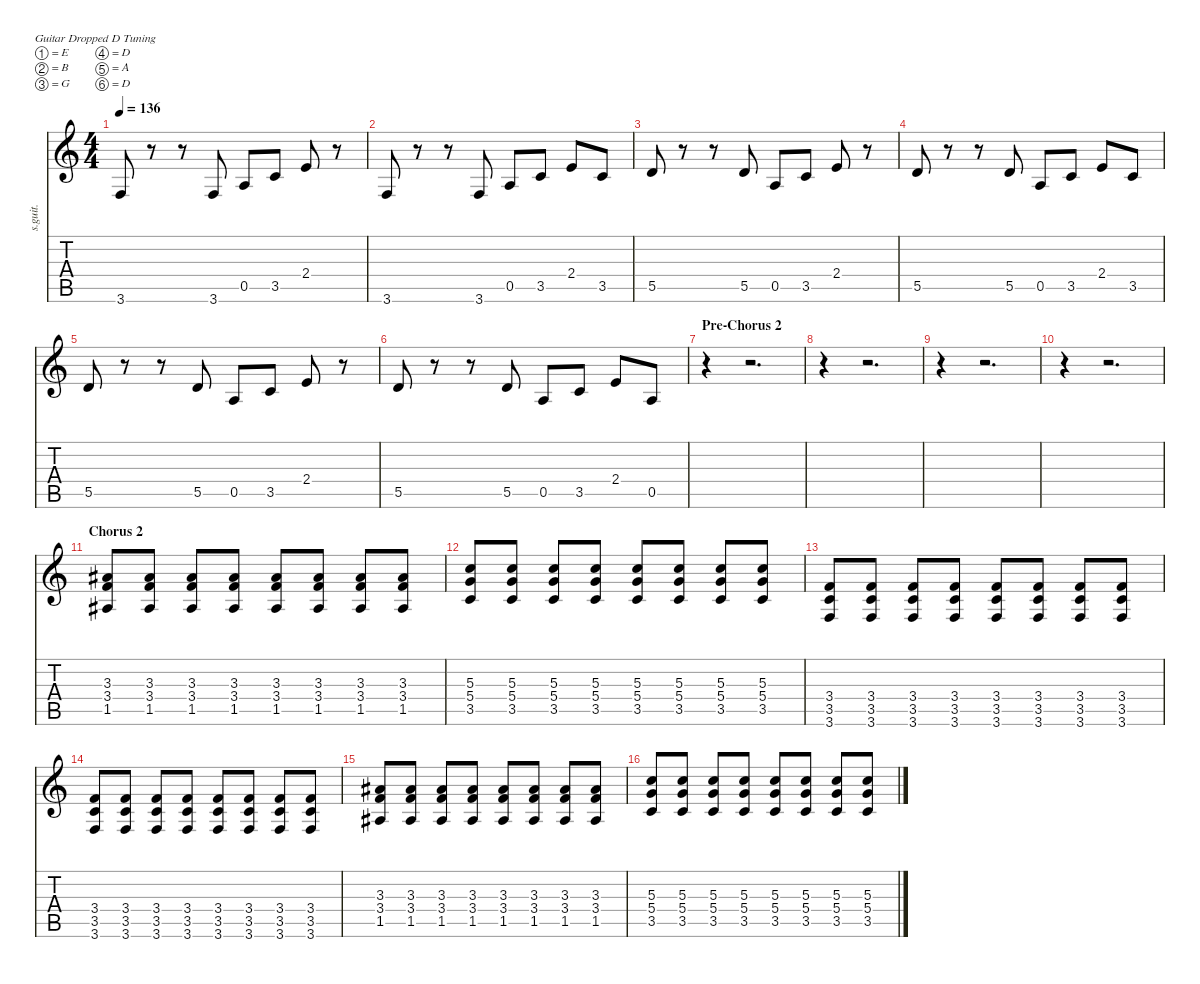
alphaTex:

\defaultSystemsLayout 4
\hideDynamics
\bracketExtendMode nobrackets
\track ("Taylor York - Rhythm" "s.guit.") {instrument distortionguitar}
\staff {score tabs}
\tuning (E4 B3 G3 D3 A2 D2)
\ts (4 4)
\tempo 136
\clef g2
\ks c
3.6.8{lyrics (0 "") lyrics (1 "") lyrics (2 "") lyrics (3 "") lyrics (4 "") dy f} r.8 r.8 3.6.8{lyrics (0 "") lyrics (1 "") lyrics (2 "") lyrics (3 "") lyrics (4 "")} 0.5.8{lyrics (0 "") lyrics (1 "") lyrics (2 "") lyrics (3 "") lyrics (4 "")} 3.5.8{lyrics (0 "") lyrics (1 "") lyrics (2 "") lyrics (3 "") lyrics (4 "")} 2.4.8{lyrics (0 "") lyrics (1 "") lyrics (2 "") lyrics (3 "") lyrics (4 "")} r.8 |
3.6.8{lyrics (0 "") lyrics (1 "") lyrics (2 "") lyrics (3 "") lyrics (4 "")} r.8 r.8 3.6.8{lyrics (0 "") lyrics (1 "") lyrics (2 "") lyrics (3 "") lyrics (4 "")} 0.5.8{lyrics (0 "") lyrics (1 "") lyrics (2 "") lyrics (3 "") lyrics (4 "")} 3.5.8{lyrics (0 "") lyrics (1 "") lyrics (2 "") lyrics (3 "") lyrics (4 "")} 2.4.8{lyrics (0 "") lyrics (1 "") lyrics (2 "") lyrics (3 "") lyrics (4 "")} 3.5.8{lyrics (0 "") lyrics (1 "") lyrics (2 "") lyrics (3 "") lyrics (4 "")} |
5.5.8{lyrics (0 "") lyrics (1 "") lyrics (2 "") lyrics (3 "") lyrics (4 "")} r.8 r.8 5.5.8{lyrics (0 "") lyrics (1 "") lyrics (2 "") lyrics (3 "") lyrics (4 "")} 0.5.8{lyrics (0 "") lyrics (1 "") lyrics (2 "") lyrics (3 "") lyrics (4 "")} 3.5.8{lyrics (0 "") lyrics (1 "") lyrics (2 "") lyrics (3 "") lyrics (4 "")} 2.4.8{lyrics (0 "") lyrics (1 "") lyrics (2 "") lyrics (3 "") lyrics (4 "")} r.8 |
5.5.8{lyrics (0 "") lyrics (1 "") lyrics (2 "") lyrics (3 "") lyrics (4 "")} r.8 r.8 5.5.8{lyrics (0 "") lyrics (1 "") lyrics (2 "") lyrics (3 "") lyrics (4 "")} 0.5.8{lyrics (0 "") lyrics (1 "") lyrics (2 "") lyrics (3 "") lyrics (4 "")} 3.5.8{lyrics (0 "") lyrics (1 "") lyrics (2 "") lyrics (3 "") lyrics (4 "")} 2.4.8{lyrics (0 "") lyrics (1 "") lyrics (2 "") lyrics (3 "") lyrics (4 "")} 3.5.8{lyrics (0 "") lyrics (1 "") lyrics (2 "") lyrics (3 "") lyrics (4 "")} |
5.5.8{lyrics (0 "") lyrics (1 "") lyrics (2 "") lyrics (3 "") lyrics (4 "")} r.8 r.8 5.5.8{lyrics (0 "") lyrics (1 "") lyrics (2 "") lyrics (3 "") lyrics (4 "")} 0.5.8{lyrics (0 "") lyrics (1 "") lyrics (2 "") lyrics (3 "") lyrics (4 "")} 3.5.8{lyrics (0 "") lyrics (1 "") lyrics (2 "") lyrics (3 "") lyrics (4 "")} 2.4.8{lyrics (0 "") lyrics (1 "") lyrics (2 "") lyrics (3 "") lyrics (4 "")} r.8 |
5.5.8{lyrics (0 "") lyrics (1 "") lyrics (2 "") lyrics (3 "") lyrics (4 "")} r.8 r.8 5.5.8{lyrics (0 "") lyrics (1 "") lyrics (2 "") lyrics (3 "") lyrics (4 "")} 0.5.8{lyrics (0 "") lyrics (1 "") lyrics (2 "") lyrics (3 "") lyrics (4 "")} 3.5.8{lyrics (0 "") lyrics (1 "") lyrics (2 "") lyrics (3 "") lyrics (4 "")} 2.4.8{lyrics (0 "") lyrics (1 "") lyrics (2 "") lyrics (3 "") lyrics (4 "")} 0.5.8{lyrics (0 "") lyrics (1 "") lyrics (2 "") lyrics (3 "") lyrics (4 "")} |
\section ("" "Pre-Chorus 2")
r.4 r.2{d} |
r.4 r.2{d} |
r.4 r.2{d} |
r.4 r.2{d} |
\section ("" "Chorus 2")
(3.3{acc #} 3.4 1.5{acc #}).8{lyrics (0 "") lyrics (1 "") lyrics (2 "") lyrics (3 "") lyrics (4 "")} (3.3{acc #} 3.4 1.5{acc #}).8{lyrics (0 "") lyrics (1 "") lyrics (2 "") lyrics (3 "") lyrics (4 "")} (3.3{acc #} 3.4 1.5{acc #}).8{lyrics (0 "") lyrics (1 "") lyrics (2 "") lyrics (3 "") lyrics (4 "")} (3.3{acc #} 3.4 1.5{acc #}).8{lyrics (0 "") lyrics (1 "") lyrics (2 "") lyrics (3 "") lyrics (4 "")} (3.3{acc #} 3.4 1.5{acc #}).8{lyrics (0 "") lyrics (1 "") lyrics (2 "") lyrics (3 "") lyrics (4 "")} (3.3{acc #} 3.4 1.5{acc #}).8{lyrics (0 "") lyrics (1 "") lyrics (2 "") lyrics (3 "") lyrics (4 "")} (3.3{acc #} 3.4 1.5{acc #}).8{lyrics (0 "") lyrics (1 "") lyrics (2 "") lyrics (3 "") lyrics (4 "")} (3.3{acc #} 3.4 1.5{acc #}).8{lyrics (0 "") lyrics (1 "") lyrics (2 "") lyrics (3 "") lyrics (4 "")} |
(5.3 5.4 3.5).8{lyrics (0 "") lyrics (1 "") lyrics (2 "") lyrics (3 "") lyrics (4 "")} (5.3 5.4 3.5).8{lyrics (0 "") lyrics (1 "") lyrics (2 "") lyrics (3 "") lyrics (4 "")} (5.3 5.4 3.5).8{lyrics (0 "") lyrics (1 "") lyrics (2 "") lyrics (3 "") lyrics (4 "")} (5.3 5.4 3.5).8{lyrics (0 "") lyrics (1 "") lyrics (2 "") lyrics (3 "") lyrics (4 "")} (5.3 5.4 3.5).8{lyrics (0 "") lyrics (1 "") lyrics (2 "") lyrics (3 "") lyrics (4 "")} (5.3 5.4 3.5).8{lyrics (0 "") lyrics (1 "") lyrics (2 "") lyrics (3 "") lyrics (4 "")} (5.3 5.4 3.5).8{lyrics (0 "") lyrics (1 "") lyrics (2 "") lyrics (3 "") lyrics (4 "")} (5.3 5.4 3.5).8{lyrics (0 "") lyrics (1 "") lyrics (2 "") lyrics (3 "") lyrics (4 "")} |
(3.4 3.5 3.6).8{lyrics (0 "") lyrics (1 "") lyrics (2 "") lyrics (3 "") lyrics (4 "")} (3.4 3.5 3.6).8{lyrics (0 "") lyrics (1 "") lyrics (2 "") lyrics (3 "") lyrics (4 "")} (3.4 3.5 3.6).8{lyrics (0 "") lyrics (1 "") lyrics (2 "") lyrics (3 "") lyrics (4 "")} (3.4 3.5 3.6).8{lyrics (0 "") lyrics (1 "") lyrics (2 "") lyrics (3 "") lyrics (4 "")} (3.4 3.5 3.6).8{lyrics (0 "") lyrics (1 "") lyrics (2 "") lyrics (3 "") lyrics (4 "")} (3.4 3.5 3.6).8{lyrics (0 "") lyrics (1 "") lyrics (2 "") lyrics (3 "") lyrics (4 "")} (3.4 3.5 3.6).8{lyrics (0 "") lyrics (1 "") lyrics (2 "") lyrics (3 "") lyrics (4 "")} (3.4 3.5 3.6).8{lyrics (0 "") lyrics (1 "") lyrics (2 "") lyrics (3 "") lyrics (4 "")} |
(3.4 3.5 3.6).8{lyrics (0 "") lyrics (1 "") lyrics (2 "") lyrics (3 "") lyrics (4 "")} (3.4 3.5 3.6).8{lyrics (0 "") lyrics (1 "") lyrics (2 "") lyrics (3 "") lyrics (4 "")} (3.4 3.5 3.6).8{lyrics (0 "") lyrics (1 "") lyrics (2 "") lyrics (3 "") lyrics (4 "")} (3.4 3.5 3.6).8{lyrics (0 "") lyrics (1 "") lyrics (2 "") lyrics (3 "") lyrics (4 "")} (3.4 3.5 3.6).8{lyrics (0 "") lyrics (1 "") lyrics (2 "") lyrics (3 "") lyrics (4 "")} (3.4 3.5 3.6).8{lyrics (0 "") lyrics (1 "") lyrics (2 "") lyrics (3 "") lyrics (4 "")} (3.4 3.5 3.6).8{lyrics (0 "") lyrics (1 "") lyrics (2 "") lyrics (3 "") lyrics (4 "")} (3.4 3.5 3.6).8{lyrics (0 "") lyrics (1 "") lyrics (2 "") lyrics (3 "") lyrics (4 "")} |
(3.3{acc #} 3.4 1.5{acc #}).8{lyrics (0 "") lyrics (1 "") lyrics (2 "") lyrics (3 "") lyrics (4 "")} (3.3{acc #} 3.4 1.5{acc #}).8{lyrics (0 "") lyrics (1 "") lyrics (2 "") lyrics (3 "") lyrics (4 "")} (3.3{acc #} 3.4 1.5{acc #}).8{lyrics (0 "") lyrics (1 "") lyrics (2 "") lyrics (3 "") lyrics (4 "")} (3.3{acc #} 3.4 1.5{acc #}).8{lyrics (0 "") lyrics (1 "") lyrics (2 "") lyrics (3 "") lyrics (4 "")} (3.3{acc #} 3.4 1.5{acc #}).8{lyrics (0 "") lyrics (1 "") lyrics (2 "") lyrics (3 "") lyrics (4 "")} (3.3{acc #} 3.4 1.5{acc #}).8{lyrics (0 "") lyrics (1 "") lyrics (2 "") lyrics (3 "") lyrics (4 "")} (3.3{acc #} 3.4 1.5{acc #}).8{lyrics (0 "") lyrics (1 "") lyrics (2 "") lyrics (3 "") lyrics (4 "")} (3.3{acc #} 3.4 1.5{acc #}).8{lyrics (0 "") lyrics (1 "") lyrics (2 "") lyrics (3 "") lyrics (4 "")} |
(5.3 5.4 3.5).8{lyrics (0 "") lyrics (1 "") lyrics (2 "") lyrics (3 "") lyrics (4 "")} (5.3 5.4 3.5).8{lyrics (0 "") lyrics (1 "") lyrics (2 "") lyrics (3 "") lyrics (4 "")} (5.3 5.4 3.5).8{lyrics (0 "") lyrics (1 "") lyrics (2 "") lyrics (3 "") lyrics (4 "")} (5.3 5.4 3.5).8{lyrics (0 "") lyrics (1 "") lyrics (2 "") lyrics (3 "") lyrics (4 "")} (5.3 5.4 3.5).8{lyrics (0 "") lyrics (1 "") lyrics (2 "") lyrics (3 "") lyrics (4 "")} (5.3 5.4 3.5).8{lyrics (0 "") lyrics (1 "") lyrics (2 "") lyrics (3 "") lyrics (4 "")} (5.3 5.4 3.5).8{lyrics (0 "") lyrics (1 "") lyrics (2 "") lyrics (3 "") lyrics (4 "")} (5.3 5.4 3.5).8{lyrics (0 "") lyrics (1 "") lyrics (2 "") lyrics (3 "") lyrics (4 "")}
